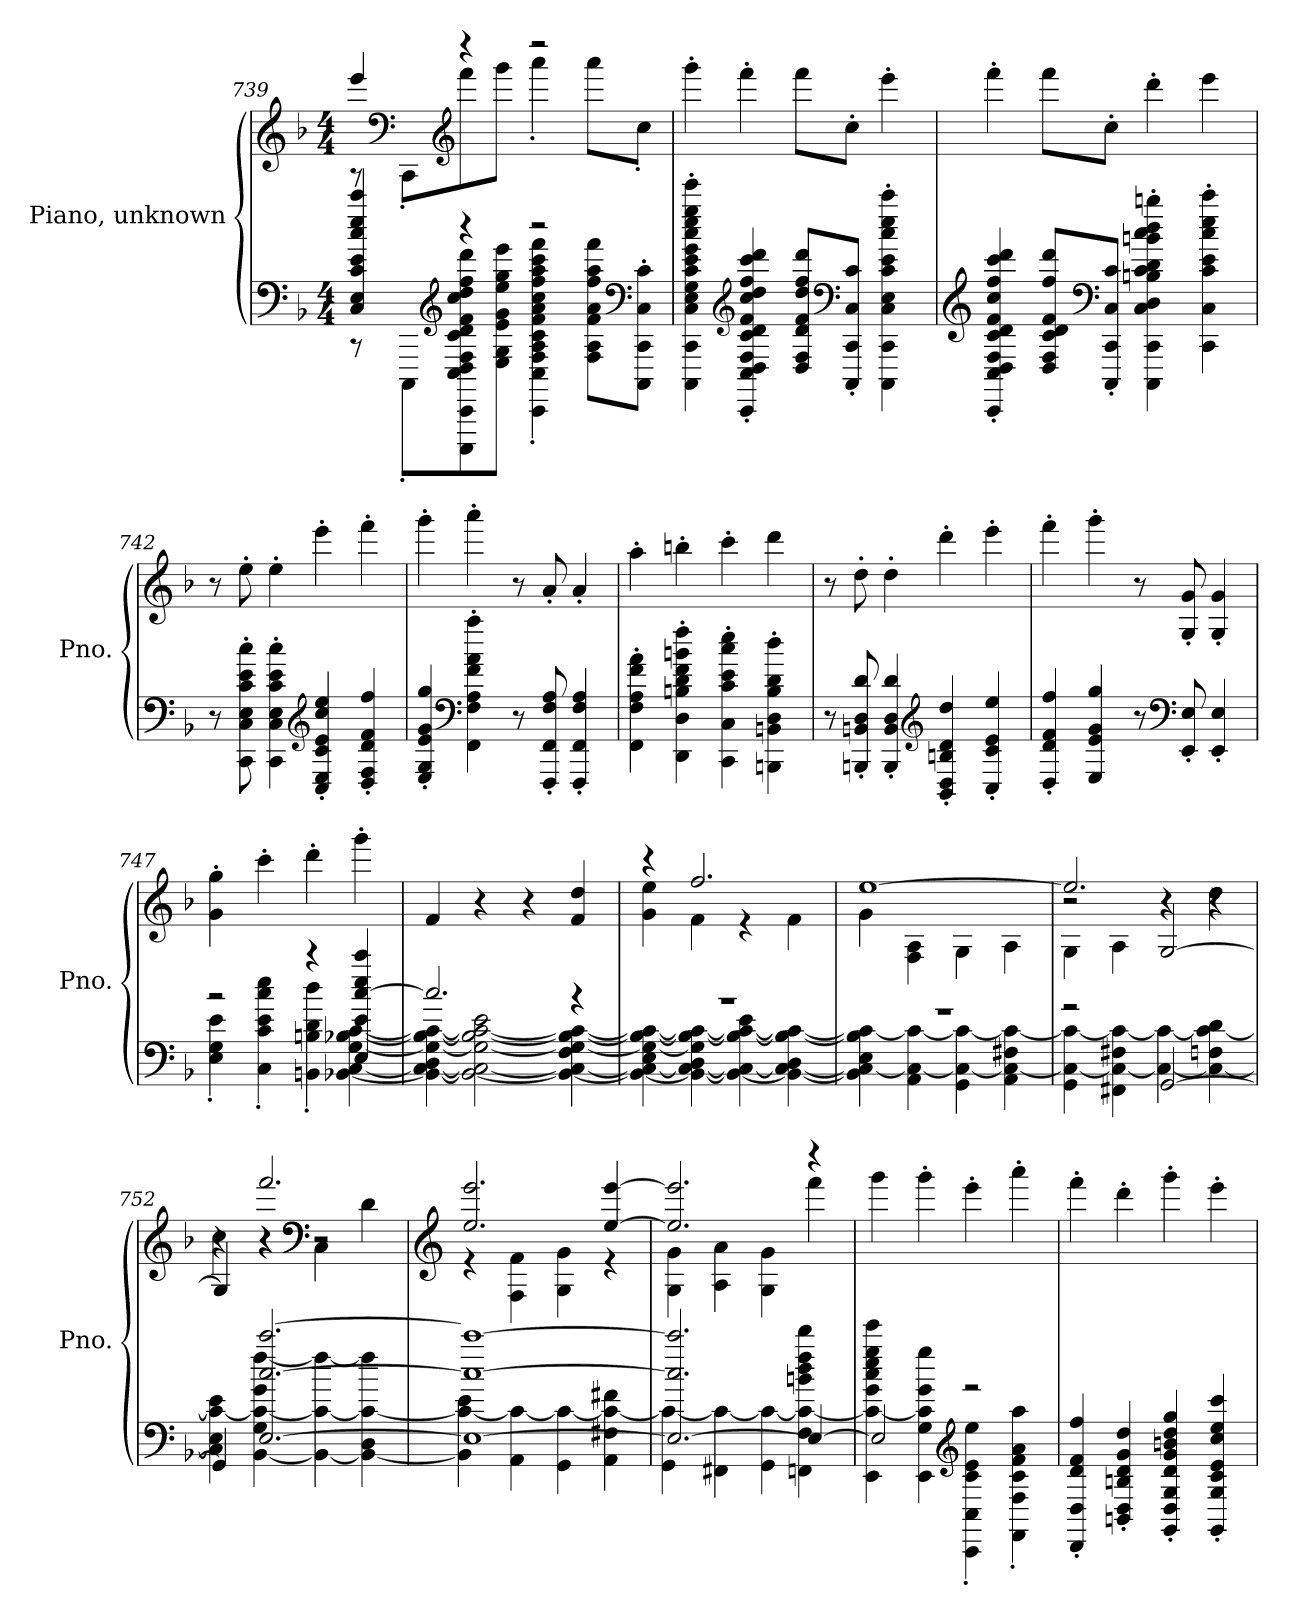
**kern	**kern
*part1	*part1
*staff2	*staff1
*I"Piano, unknown	*
*I'Pno.	*
!!LO:LB:g=z
*clefF4	*clefG2
*k[b-]	*k[b-]
*M4/4	*M4/4
=739	=739
*^	*^
4C/ 4E/ 4c/ 4e/ 4cc/ 4ee/ 4ccc/	8r	4eee/	8r
*	*	*clefF4	*
.	8CCC'\L	.	8CC'\L
*clefG2	*	*clefG2	*
4r	8CCC\ 8CC\ 8C\ 8D\ 8F\ 8c\ 8d\ 8f\ 8cc\ 8dd\ 8ff\ 8ddd\	4r	8fff\
.	8E\ 8G\ 8e\ 8g\ 8ee\ 8gg\ 8eee\J	.	8ggg\J
2r	4CC\' 4C\' 4F\' 4A\' 4c\' 4f\' 4a\' 4cc\' 4ff\' 4aa\' 4ccc\' 4fff\'	2r	4aaa'\
.	8F\ 8A\ 8f\ 8a\ 8ff\ 8aa\ 8fff\L	.	8aaa\L
*clefF4	*	*	*
.	8CCC\' 8CC\' 8C\' 8c\'J	.	8cc'\J
*v	*v	*	*
*	*v	*v
=740	=740
4CCC\' 4CC\' 4C\' 4E\' 4G\' 4c\' 4e\' 4g\' 4cc\' 4ee\' 4gg\' 4eee\'	4ggg'\
*clefG2	*
4CC/' 4C/' 4D/' 4F/' 4c/' 4d/' 4f/' 4cc/' 4dd/' 4ff/' 4ccc/' 4ddd/'	4fff'\
8D/ 8F/ 8d/ 8f/ 8dd/ 8ff/ 8ddd/L	8fff\L
*clefF4	*
8CCC/' 8CC/' 8C/' 8c/'J	8cc'\J
4CCC\' 4CC\' 4C\' 4E\' 4c\' 4e\' 4cc\' 4ee\' 4ccc\'	4eee'\
=741	=741
*clefG2	*
4CC/' 4C/' 4D/' 4F/' 4c/' 4d/' 4f/' 4cc/' 4ff/' 4ccc/' 4ddd/'	4fff'\
8D/ 8F/ 8c/ 8d/ 8f/ 8ff/ 8ddd/L	8fff\L
*clefF4	*
8CCC/' 8CC/' 8C/' 8c/'J	8cc'\J
4CCC\' 4CC\' 4C\' 4D\' 4Bn\' 4c\' 4d\' 4bn\' 4cc\' 4dd\' 4bbn\'	4ddd'\
4CC\' 4C\' 4c\' 4e\' 4cc\' 4ee\' 4ccc\'	4eee\
!!LO:LB:g=z
=742	=742
8r	8r
8CC\' 8C\' 8E\' 8c\' 8e\' 8cc\'	8ee'\
4CC\' 4C\' 4E\' 4c\' 4e\' 4cc\'	4ee'\
*clefG2	*
4C/' 4E/' 4c/' 4e/' 4cc/' 4ee/'	4eee'\
4D/' 4F/' 4d/' 4f/' 4ff/'	4fff'\
=743	=743
4E/' 4G/' 4e/' 4g/' 4gg/'	4ggg'\
*clefF4	*
4FF\' 4F\' 4A\' 4f\' 4a\' 4aa\'	4aaa'\
8r	8r
8FFF/' 8FF/' 8F/' 8A/'	8a'/
4FFF/' 4FF/' 4F/' 4A/'	4a'/
=744	=744
4FF\' 4F\' 4A\' 4f\' 4a\'	4aa'\
4DD\' 4D\' 4Bn\' 4d\' 4f\' 4bn\' 4ff\'	4bbn'\
4CC\' 4C\' 4c\' 4e\' 4cc\' 4ee\'	4ccc'\
4BBBn\' 4BBn\' 4D\' 4B\' 4d\' 4dd\'	4ddd\
=745	=745
8r	8r
8BBBn/' 8BBn/' 8D/' 8d/'	8dd'\
4BBB/' 4BB/' 4D/' 4d/'	4dd'\
*clefG2	*
4BB/' 4D/' 4Bn/' 4d/' 4dd/'	4ddd'\
4C/' 4c/' 4e/' 4ee/'	4eee'\
=746	=746
4D/' 4d/' 4f/' 4ff/'	4fff'\
4E/ 4e/ 4g/ 4gg/	4ggg'\
8r	8r
*clefF4	*
8EE/' 8E/'	8G/' 8g/'
4EE/' 4E/'	4G/' 4g/'
!!LO:LB:g=z
=747	=747
*^	*
2r	4E\' 4G\' 4e\'	4g\' 4gg\'
.	4C\' 4c\' 4e\' 4cc\' 4ee\'	4ccc'\
4r	4BBn\' 4Bn\' 4d\' 4dd\'	4ddd'\
4E/ 4e/ [4cc/ 4ee/ 4ccc/	[4BB-X\ [4C\ [4G\ [4B-X\ [4c\	4ggg'\
=748	=748	=748
2.cc/]	4BB-\_ 4C\_ 4D\ 4G\_ 4B-\_ 4c\_	4f/
.	2BB-\_ 2C\_ 2G\_ 2B-\_ 2c\_ 2e\	4r
.	.	4r
4r	4BB-\_ 4C\_ 4F\ 4G\_ 4B-\_ 4c\_	4f/ 4dd/
=749	=749	=749
*	*	*^
1r	4BB-\_ 4C\_ 4E\ 4G\_ 4B-\_ 4c\_	4r	4g\ 4ee\
.	4BB-\_ 4C\_ 4D\ 4G\] 4B-\_ 4c\_	2.ff/	4f\
.	4BB-\_ 4C\_ 4B-\_ 4c\_ 4e\	.	4r
.	4BB-\_ 4C\_ 4D\ 4B-\_ 4c\_	.	4f\
=750	=750	=750	=750
1r	4BB-\] 4C\_ 4E\ 4B-\] 4c\_	[1ee	4g\
.	4AA\ 4C\_ 4c\_	.	4F\ 4A\
.	4GG\ 4C\_ 4c\_	.	4G\
.	4AA\ 4C\_ 4F#X\ 4c\_	.	4A\
=751	=751	=751	=751
*	*	*	*^
2r	4GG\ 4C\_ 4c\_	2.ee/]	4G\	2r
.	4FF#X\ 4C\_ 4F#X\ 4c\_	.	4A\	.
[2GG/	4C\_ 4c\_	.	4r	[2G/
.	4C\_ 4Fn\ 4c\_ 4d\	4r	4dd\	.
!!LO:LB:g=z	!!	!!
=752	=752	=752	=752	=752
4GG/]	4C\] 4E\ 4c\_ 4e\	4r	4cc\	4G/]
[2.E/ [2.cc/ [2.ccc/	[4BB-\ 4G\ 4c\_ 4g\ [4ff\	2.fff/	4r	4r
*	*	*clefF4	*	*
.	4BB-\_ 4c\_ 4ff\_	.	4C\	2r
.	4BB-\_ 4D\ 4c\_ 4ff\]	.	4d\	.
*	*	*v	*v	*v
=753	=753	=753
*	*	*clefG2
*	*	*^
1E_ 1cc_ 1ccc_	4BB-\] 4c\_ 4e\	2.ee/ 2.eee/	4r
.	4AA\ 4c\_	.	4F\ 4f\
.	4GG\ 4c\_	.	4G\ 4g\
.	4AA\ 4F#X\ 4c\_ 4f#X\	[4ee/ [4eee/	4r
=754	=754	=754	=754
2.E/_ 2.cc/] 2.ccc/]	4GG\ 4c\_	2.ee/] 2.eee/]	4G\ 4g\
.	4FF#X\ 4c\_	.	4A\ 4a\
.	4GG\ 4c\_	.	4G\ 4g\
4E/_	4FFn\ 4F\ 4c\_ 4bn\ 4dd\ 4ff\ 4ddd\	4r	4fff\
*	*	*v	*v
=755	=755	=755
2E/]	4EE\ 4c\_ 4g\ 4cc\ 4ee\ 4gg\ 4eee\	4ggg\
.	4EE\ 4G\ 4c\] 4g\ 4gg\	4ggg'\
*clefG2	*	*
2r	4CC\' 4C\' 4c\' 4e\' 4ee\'	4eee'\
.	4FF\' 4F\' 4c\' 4f\' 4a\' 4aa\'	4aaa'\
*v	*v	*
=756	=756
4DD/' 4D/' 4d/' 4f/' 4ff/'	4fff'\
4BBn/' 4D/' 4Bn/' 4d/' 4g/' 4dd/'	4ddd'\
4GG/' 4D/' 4G/' 4d/' 4g/' 4bn/' 4dd/' 4gg/'	4ggg'\
4GG/' 4G/' 4c/' 4e/' 4cc/' 4ee/' 4ccc/'	4eee'\
=	=
*-	*-
